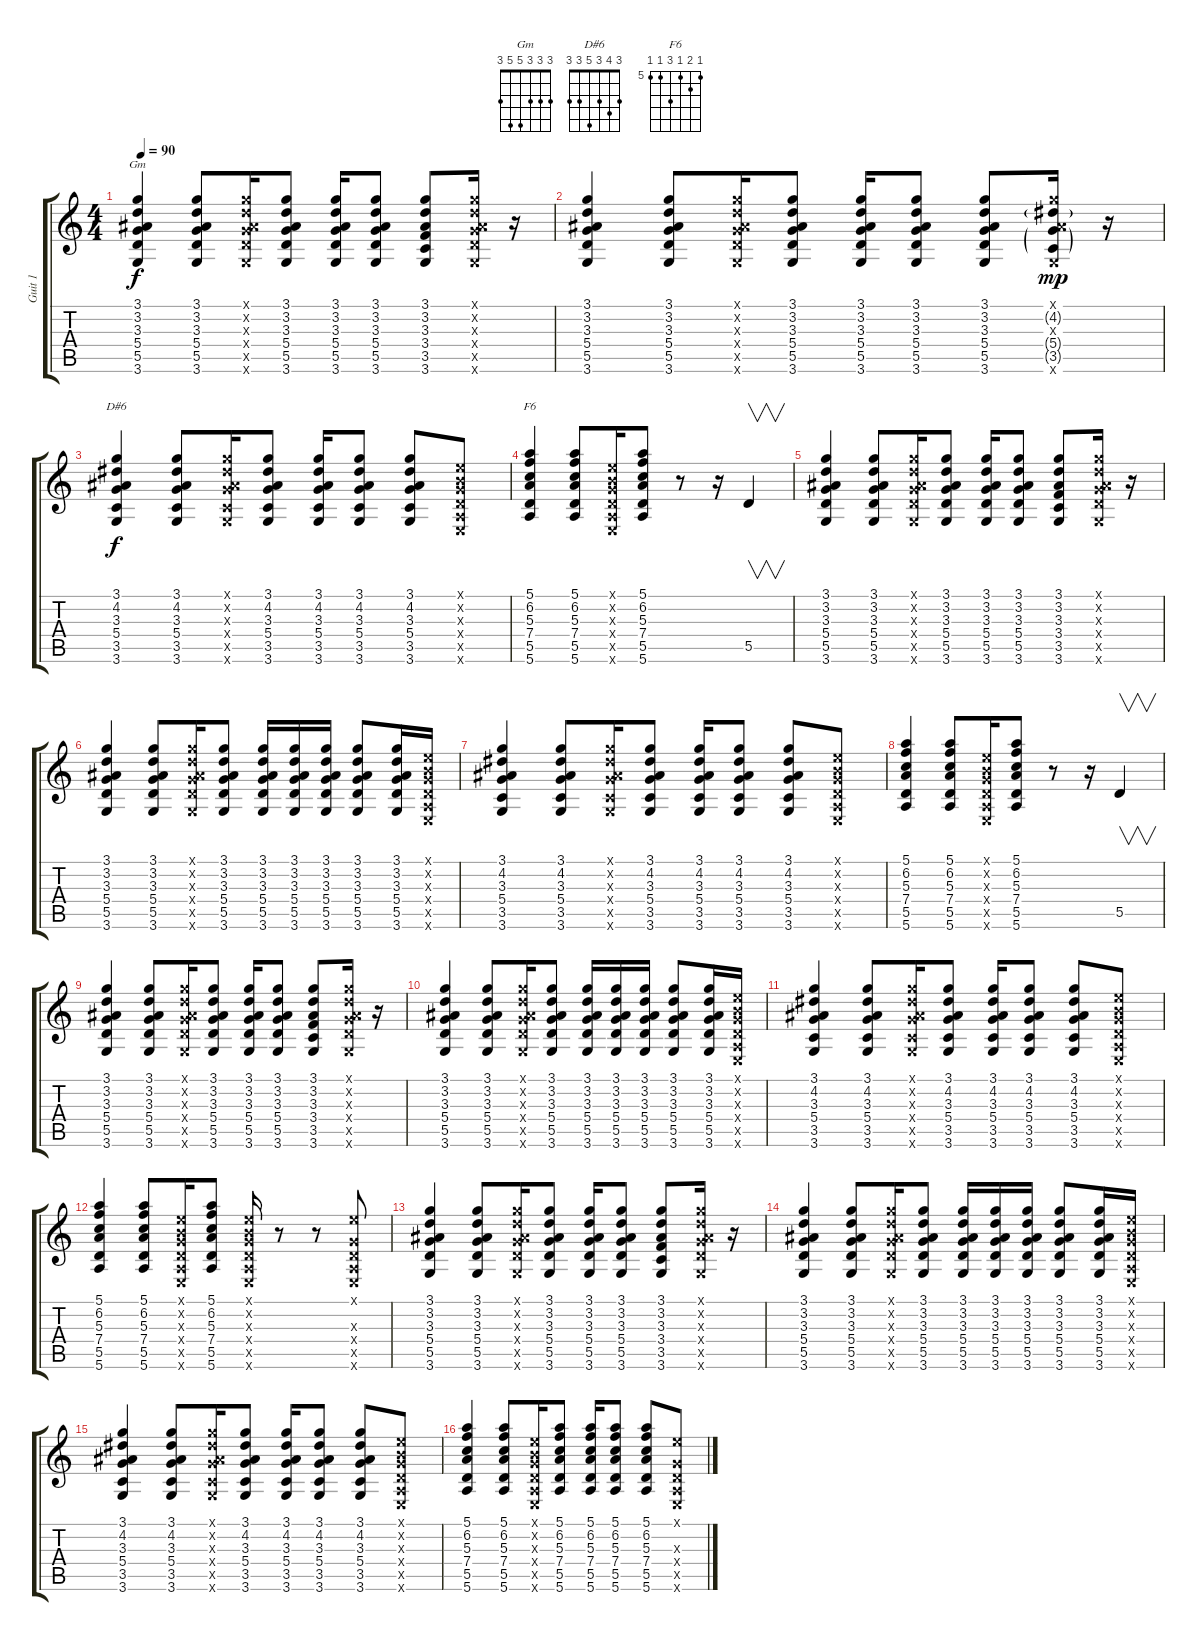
\track ("Guit 1" "Guit 1") {instrument acousticguitarnylon}
\staff {score tabs}
\tuning (E4 B3 G3 D3 A2 E2) {hide}
\chord ("Gm" 3 3 3 5 5 3)
\chord ("D#6" 3 4 3 5 3 3)
\chord ("F6" 5 6 5 7 5 5) {firstfret 5}
\ts (4 4)
\tempo 90
\clef g2
\ks c
(3.1 3.2 3.3 5.4 5.5 3.6).4{ch "Gm" dy f instrument acousticguitarnylon} (3.1 3.2 3.3 5.4 5.5 3.6).8 (3.1{x} 3.2{x} 3.3{x} 5.4{x} 5.5{x} 3.6{x}).16 (3.1 3.2 3.3 5.4 5.5 3.6).8 (3.1 3.2 3.3 5.4 5.5 3.6).16 (3.1 3.2 3.3 5.4 5.5 3.6).8 (3.1 3.2 3.3 3.4 3.5 3.6).8 (3.1{x} 3.2{x} 3.3{x} 5.4{x} 5.5{x} 3.6{x}).16 r.16 |
(3.1 3.2 3.3 5.4 5.5 3.6).4 (3.1 3.2 3.3 5.4 5.5 3.6).8 (3.1{x} 3.2{x} 3.3{x} 5.4{x} 5.5{x} 3.6{x}).16 (3.1 3.2 3.3 5.4 5.5 3.6).8 (3.1 3.2 3.3 5.4 5.5 3.6).16 (3.1 3.2 3.3 5.4 5.5 3.6).8 (3.1 3.2 3.3 5.4 5.5 3.6).8 (3.1{x} 4.2{g} 3.3{x} 5.4{g} 3.5{g} 3.6{x}).16{dy mp} r.16 |
(3.1 4.2 3.3 5.4 3.5 3.6).4{ch "D#6" dy f} (3.1 4.2 3.3 5.4 3.5 3.6).8 (3.1{x} 4.2{x} 3.3{x} 5.4{x} 3.5{x} 3.6{x}).16 (3.1 4.2 3.3 5.4 3.5 3.6).8 (3.1 4.2 3.3 5.4 3.5 3.6).16 (3.1 4.2 3.3 5.4 3.5 3.6).8 (3.1 4.2 3.3 5.4 3.5 3.6).8 (0.1{x} 0.2{x} 0.3{x} 0.4{x} 0.5{x} 0.6{x}).8 |
(5.1 6.2 5.3 7.4 5.5 5.6).4{ch "F6"} (5.1 6.2 5.3 7.4 5.5 5.6).8 (0.1{x} 0.2{x} 0.3{x} 0.4{x} 0.5{x} 0.6{x}).16 (5.1 6.2 5.3 7.4 5.5 5.6).8 r.8 r.16 5.5.4{v} |
(3.1 3.2 3.3 5.4 5.5 3.6).4 (3.1 3.2 3.3 5.4 5.5 3.6).8 (3.1{x} 3.2{x} 3.3{x} 5.4{x} 5.5{x} 3.6{x}).16 (3.1 3.2 3.3 5.4 5.5 3.6).8 (3.1 3.2 3.3 5.4 5.5 3.6).16 (3.1 3.2 3.3 5.4 5.5 3.6).8 (3.1 3.2 3.3 3.4 3.5 3.6).8 (3.1{x} 3.2{x} 3.3{x} 5.4{x} 5.5{x} 3.6{x}).16 r.16 |
(3.1 3.2 3.3 5.4 5.5 3.6).4 (3.1 3.2 3.3 5.4 5.5 3.6).8 (3.1{x} 3.2{x} 3.3{x} 5.4{x} 5.5{x} 3.6{x}).16 (3.1 3.2 3.3 5.4 5.5 3.6).8 (3.1 3.2 3.3 5.4 5.5 3.6).16 (3.1 3.2 3.3 5.4 5.5 3.6).16 (3.1 3.2 3.3 5.4 5.5 3.6).16 (3.1 3.2 3.3 5.4 5.5 3.6).8 (3.1 3.2 3.3 5.4 5.5 3.6).16 (0.1{x} 0.2{x} 0.3{x} 0.4{x} 0.5{x} 0.6{x}).16 |
(3.1 4.2 3.3 5.4 3.5 3.6).4 (3.1 4.2 3.3 5.4 3.5 3.6).8 (3.1{x} 4.2{x} 3.3{x} 5.4{x} 3.5{x} 3.6{x}).16 (3.1 4.2 3.3 5.4 3.5 3.6).8 (3.1 4.2 3.3 5.4 3.5 3.6).16 (3.1 4.2 3.3 5.4 3.5 3.6).8 (3.1 4.2 3.3 5.4 3.5 3.6).8 (0.1{x} 0.2{x} 0.3{x} 0.4{x} 0.5{x} 0.6{x}).8 |
(5.1 6.2 5.3 7.4 5.5 5.6).4 (5.1 6.2 5.3 7.4 5.5 5.6).8 (0.1{x} 0.2{x} 0.3{x} 0.4{x} 0.5{x} 0.6{x}).16 (5.1 6.2 5.3 7.4 5.5 5.6).8 r.8 r.16 5.5.4{v} |
(3.1 3.2 3.3 5.4 5.5 3.6).4 (3.1 3.2 3.3 5.4 5.5 3.6).8 (3.1{x} 3.2{x} 3.3{x} 5.4{x} 5.5{x} 3.6{x}).16 (3.1 3.2 3.3 5.4 5.5 3.6).8 (3.1 3.2 3.3 5.4 5.5 3.6).16 (3.1 3.2 3.3 5.4 5.5 3.6).8 (3.1 3.2 3.3 3.4 3.5 3.6).8 (3.1{x} 3.2{x} 3.3{x} 5.4{x} 5.5{x} 3.6{x}).16 r.16 |
(3.1 3.2 3.3 5.4 5.5 3.6).4 (3.1 3.2 3.3 5.4 5.5 3.6).8 (3.1{x} 3.2{x} 3.3{x} 5.4{x} 5.5{x} 3.6{x}).16 (3.1 3.2 3.3 5.4 5.5 3.6).8 (3.1 3.2 3.3 5.4 5.5 3.6).16 (3.1 3.2 3.3 5.4 5.5 3.6).16 (3.1 3.2 3.3 5.4 5.5 3.6).16 (3.1 3.2 3.3 5.4 5.5 3.6).8 (3.1 3.2 3.3 5.4 5.5 3.6).16 (0.1{x} 0.2{x} 0.3{x} 0.4{x} 0.5{x} 0.6{x}).16 |
(3.1 4.2 3.3 5.4 3.5 3.6).4 (3.1 4.2 3.3 5.4 3.5 3.6).8 (3.1{x} 4.2{x} 3.3{x} 5.4{x} 3.5{x} 3.6{x}).16 (3.1 4.2 3.3 5.4 3.5 3.6).8 (3.1 4.2 3.3 5.4 3.5 3.6).16 (3.1 4.2 3.3 5.4 3.5 3.6).8 (3.1 4.2 3.3 5.4 3.5 3.6).8 (0.1{x} 0.2{x} 0.3{x} 0.4{x} 0.5{x} 0.6{x}).8 |
(5.1 6.2 5.3 7.4 5.5 5.6).4 (5.1 6.2 5.3 7.4 5.5 5.6).8 (0.1{x} 0.2{x} 0.3{x} 0.4{x} 0.5{x} 0.6{x}).16 (5.1 6.2 5.3 7.4 5.5 5.6).8 (0.1{x} 0.2{x} 0.3{x} 0.4{x} 0.5{x} 0.6{x}).16 r.8 r.8 (0.1{x} 0.3{x} 0.4{x} 0.5{x} 0.6{x}).8 |
(3.1 3.2 3.3 5.4 5.5 3.6).4 (3.1 3.2 3.3 5.4 5.5 3.6).8 (3.1{x} 3.2{x} 3.3{x} 5.4{x} 5.5{x} 3.6{x}).16 (3.1 3.2 3.3 5.4 5.5 3.6).8 (3.1 3.2 3.3 5.4 5.5 3.6).16 (3.1 3.2 3.3 5.4 5.5 3.6).8 (3.1 3.2 3.3 3.4 3.5 3.6).8 (3.1{x} 3.2{x} 3.3{x} 5.4{x} 5.5{x} 3.6{x}).16 r.16 |
(3.1 3.2 3.3 5.4 5.5 3.6).4 (3.1 3.2 3.3 5.4 5.5 3.6).8 (3.1{x} 3.2{x} 3.3{x} 5.4{x} 5.5{x} 3.6{x}).16 (3.1 3.2 3.3 5.4 5.5 3.6).8 (3.1 3.2 3.3 5.4 5.5 3.6).16 (3.1 3.2 3.3 5.4 5.5 3.6).16 (3.1 3.2 3.3 5.4 5.5 3.6).16 (3.1 3.2 3.3 5.4 5.5 3.6).8 (3.1 3.2 3.3 5.4 5.5 3.6).16 (0.1{x} 0.2{x} 0.3{x} 0.4{x} 0.5{x} 0.6{x}).16 |
(3.1 4.2 3.3 5.4 3.5 3.6).4 (3.1 4.2 3.3 5.4 3.5 3.6).8 (3.1{x} 4.2{x} 3.3{x} 5.4{x} 3.5{x} 3.6{x}).16 (3.1 4.2 3.3 5.4 3.5 3.6).8 (3.1 4.2 3.3 5.4 3.5 3.6).16 (3.1 4.2 3.3 5.4 3.5 3.6).8 (3.1 4.2 3.3 5.4 3.5 3.6).8 (0.1{x} 0.2{x} 0.3{x} 0.4{x} 0.5{x} 0.6{x}).8 |
(5.1 6.2 5.3 7.4 5.5 5.6).4 (5.1 6.2 5.3 7.4 5.5 5.6).8 (0.1{x} 0.2{x} 0.3{x} 0.4{x} 0.5{x} 0.6{x}).16 (5.1 6.2 5.3 7.4 5.5 5.6).8 (5.1 6.2 5.3 7.4 5.5 5.6).16 (5.1 6.2 5.3 7.4 5.5 5.6).8 (5.1 6.2 5.3 7.4 5.5 5.6).8 (0.1{x} 0.3{x} 0.4{x} 0.5{x} 0.6{x}).8
